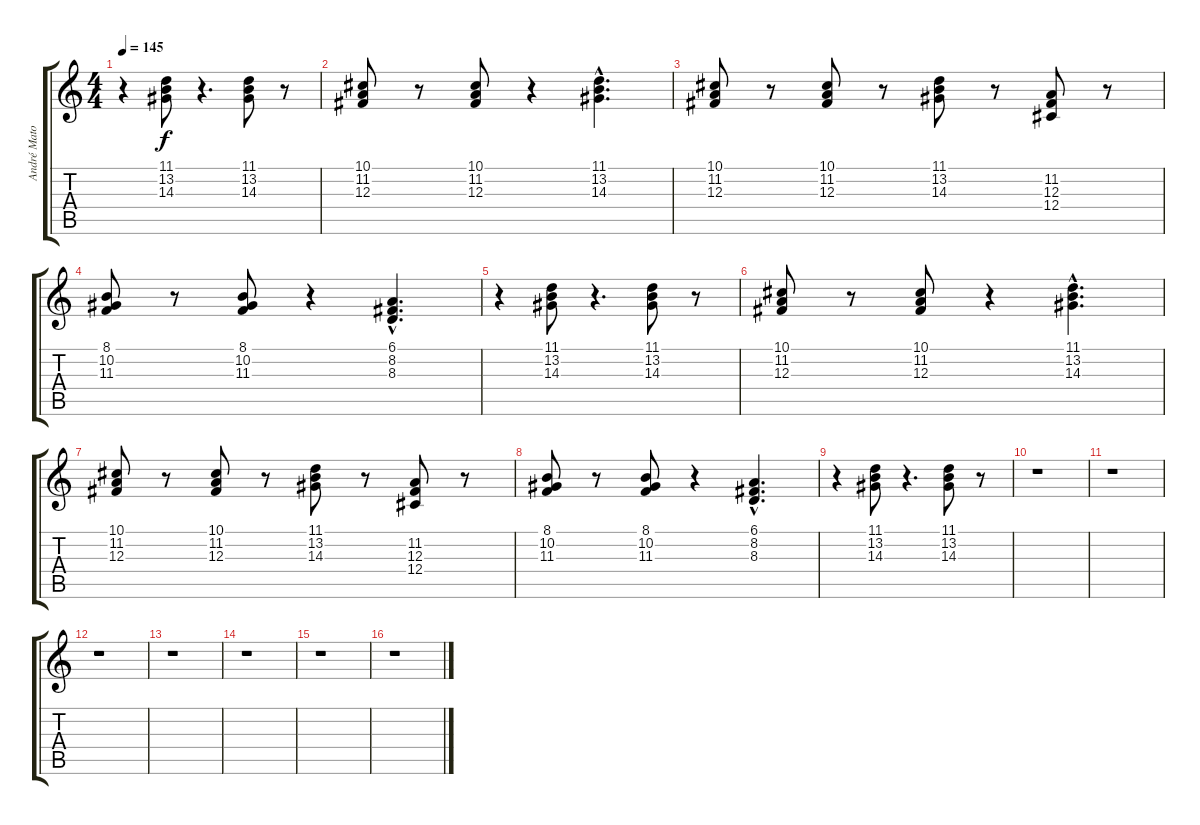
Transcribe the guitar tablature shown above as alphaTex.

\track ("André Matos - Piano" "André Mato") {instrument acousticgrandpiano}
\staff {score tabs}
\tuning (Eb4 Bb3 Gb3 Db3 Ab2 Eb2) {hide}
\ts (4 4)
\tempo 145
\clef g2
\ks c
r.4{dy f} (11.1 13.2 14.3).8 r.4{d} (11.1 13.2 14.3).8 r.8 |
(10.1 11.2 12.3).8 r.8 (10.1 11.2 12.3).8 r.4 (11.1{hac} 13.2{hac} 14.3{hac}).4{d} |
(10.1 11.2 12.3).8 r.8 (10.1 11.2 12.3).8 r.8 (11.1 13.2 14.3).8 r.8 (11.2 12.3 12.4).8 r.8 |
(8.1 10.2 11.3).8 r.8 (8.1 10.2 11.3).8 r.4 (6.1{hac} 8.2{hac} 8.3{hac}).4{d} |
r.4 (11.1 13.2 14.3).8 r.4{d} (11.1 13.2 14.3).8 r.8 |
(10.1 11.2 12.3).8 r.8 (10.1 11.2 12.3).8 r.4 (11.1{hac} 13.2{hac} 14.3{hac}).4{d} |
(10.1 11.2 12.3).8 r.8 (10.1 11.2 12.3).8 r.8 (11.1 13.2 14.3).8 r.8 (11.2 12.3 12.4).8 r.8 |
(8.1 10.2 11.3).8 r.8 (8.1 10.2 11.3).8 r.4 (6.1{hac} 8.2{hac} 8.3{hac}).4{d} |
r.4 (11.1 13.2 14.3).8 r.4{d} (11.1 13.2 14.3).8 r.8 |
r.1 |
r.1 |
r.1 |
r.1 |
r.1 |
r.1 |
r.1
